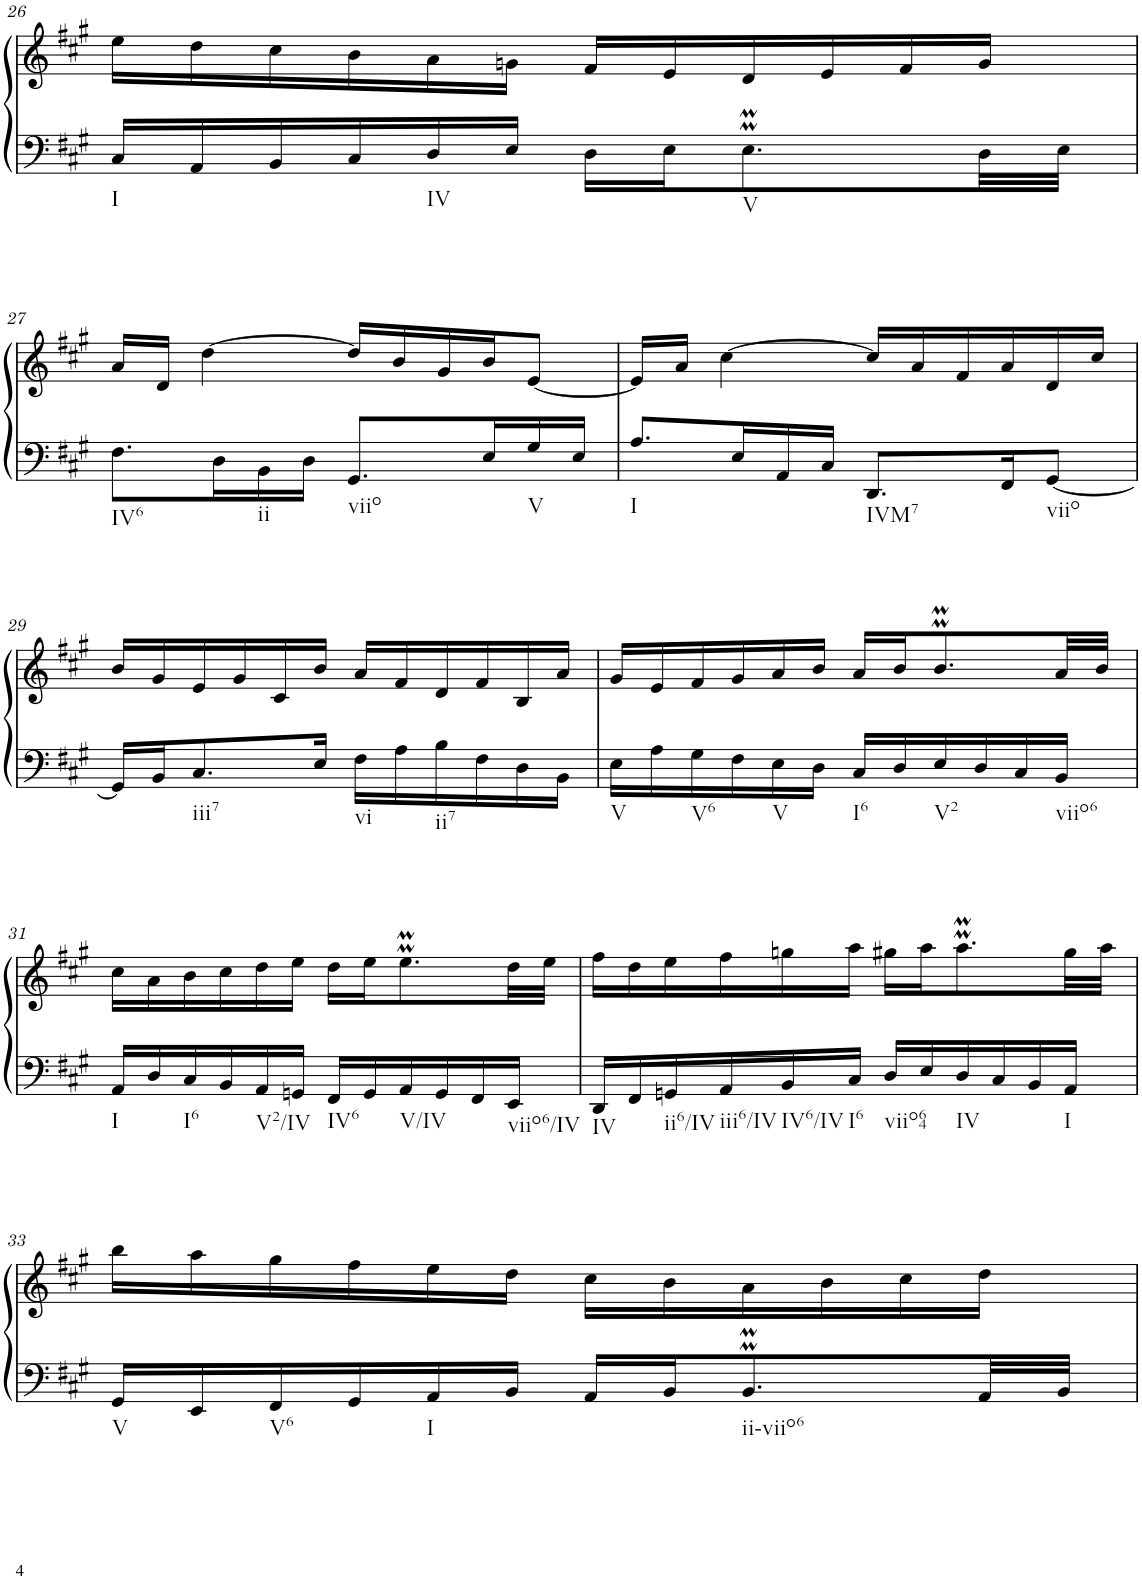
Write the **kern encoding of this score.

**kern	**kern
*part1	*part1
*staff2	*staff1
*I"unbenannt1	*
!!LO:PB:g=z
*clefG2	*clefG2
*k[f#c#g#]	*k[f#c#g#]
*M6/8	*M6/8
=26	=26
!LO:TX:b:t=I	!
16C#/LL	16ee\LL
16AA/	16dd\
16BB/	16cc#\
16C#/	16b\
!LO:TX:b:t=IV	!
16D/	16a\
16E/JJ	16gn\JJ
16D\LL	16f#/LL
16E\J	16e/
!LO:TX:b:t=V	!
8.EMM\	16d/
.	16e/
.	16f#/
32D\LL	16g/JJ
32E\JJJ	.
!!LO:LB:g=z
=27	=27
!LO:TX:b:t=IV6	!
8.F#\L	16a/LL
.	16d/JJ
.	[4dd\
16D\L	.
!LO:TX:b:t=ii	!
16BB\	.
16D\JJ	.
!LO:TX:b:t=viio	!
8.GG#/L	16dd/LL]
.	16b/
.	16g#/
16E/L	16b/J
!LO:TX:b:t=V	!
16G#/	[8e/J
16E/JJ	.
=28	=28
!LO:TX:b:t=I	!
8.A/L	16e/LL]
.	16a/JJ
.	[4cc#\
16E/L	.
16AA/	.
16C#/JJ	.
!LO:TX:b:t=IVM7	!
8.DD/L	16cc#/LL]
.	16a/
.	16f#/
16FF#/K	16a/
!LO:TX:b:t=viio	!
[8GG#/J	16d/
.	16cc#/JJ
!!LO:LB:g=z
=29	=29
16GG#/LL]	16b/LL
16BB/J	16g#/
!LO:TX:b:t=iii7	!
8.C#/	16e/
.	16g#/
.	16c#/
16E/Jk	16b/JJ
!LO:TX:b:t=vi	!
16F#\LL	16a/LL
16A\	16f#/
!LO:TX:b:t=ii7	!
16B\	16d/
16F#\	16f#/
16D\	16B/
16BB\JJ	16a/JJ
=30	=30
!LO:TX:b:t=V	!
16E\LL	16g#/LL
16A\	16e/
!LO:TX:b:t=V6	!
16G#\	16f#/
16F#\	16g#/
!LO:TX:b:t=V	!
16E\	16a/
16D\JJ	16b/JJ
!LO:TX:b:t=I6	!
16C#/LL	16a/LL
16D/	16b/J
!LO:TX:b:t=V2	!
16E/	8.bMM/
16D/	.
16C#/	.
!LO:TX:b:t=viio6	!
16BB/JJ	32a/LL
.	32b/JJJ
!!LO:LB:g=z
=31	=31
!LO:TX:b:t=I	!
16AA/LL	16cc#\LL
16D/	16a\
!LO:TX:b:t=I6	!
16C#/	16b\
16BB/	16cc#\
!LO:TX:b:t=V2/IV	!
16AA/	16dd\
16GGn/JJ	16ee\JJ
!LO:TX:b:t=IV6	!
16FF#/LL	16dd\LL
16GG/	16ee\J
!LO:TX:b:t=V/IV	!
16AA/	8.eeMM\
16GG/	.
16FF#/	.
!LO:TX:b:t=viio6/IV	!
16EE/JJ	32dd\LL
.	32ee\JJJ
=32	=32
!LO:TX:b:t=IV	!
16DD/LL	16ff#\LL
16FF#/	16dd\
!LO:TX:b:t=ii6/IV	!
16GGn/	16ee\
!LO:TX:b:t=iii6/IV	!
16AA/	16ff#\
!LO:TX:b:t=IV6/IV	!
16BB/	16ggn\
!LO:TX:b:t=I6	!
16C#/JJ	16aa\JJ
!LO:TX:b:t=viio64	!
16D/LL	16gg#X\LL
16E/	16aa\J
!LO:TX:b:t=IV	!
16D/	8.aaMM\
16C#/	.
16BB/	.
!LO:TX:b:t=I	!
16AA/JJ	32gg#\LL
.	32aa\JJJ
!!LO:LB:g=z
=33	=33
!LO:TX:b:t=V	!
16GG#/LL	16bb\LL
16EE/	16aa\
!LO:TX:b:t=V6	!
16FF#/	16gg#\
16GG#/	16ff#\
!LO:TX:b:t=I	!
16AA/	16ee\
16BB/JJ	16dd\JJ
16AA/LL	16cc#\LL
16BB/J	16b\
!LO:TX:b:t=ii-viio6	!
8.BBMM/	16a\
.	16b\
.	16cc#\
32AA/LL	16dd\JJ
32BB/JJJ	.
=	=
*-	*-
